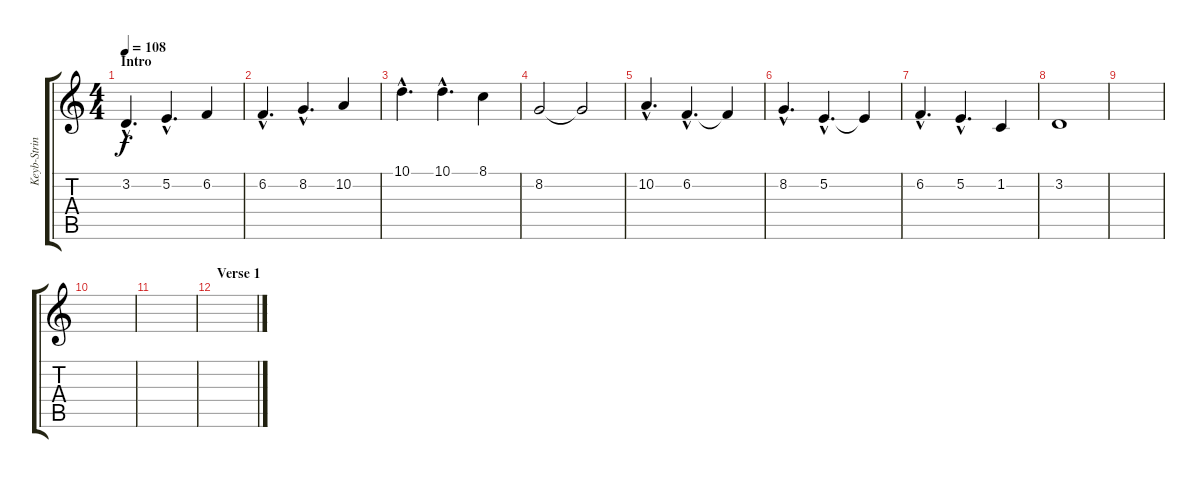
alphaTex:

\track ("Keyb-Strings 1" "Keyb-Strin") {instrument stringensemble1}
\staff {score tabs}
\tuning (E4 B3 G3 D3 A2 E2) {hide}
\ts (4 4)
\section ("" "Intro")
\tempo 108
\clef g2
\ks c
3.2{hac}.4{d dy f instrument stringensemble1} 5.2{hac}.4{d} 6.2.4 |
6.2{hac}.4{d} 8.2{hac}.4{d} 10.2.4 |
10.1{hac}.4{d} 10.1{hac}.4{d} 8.1.4 |
8.2.2 8.2{t}.2 |
10.2{hac}.4{d} 6.2{hac}.4{d} 6.2{t}.4 |
8.2{hac}.4{d} 5.2{hac}.4{d} 5.2{t}.4 |
6.2{hac}.4{d} 5.2{hac}.4{d} 1.2.4 |
3.2.1 |
|
|
|
\section ("" "Verse 1")
